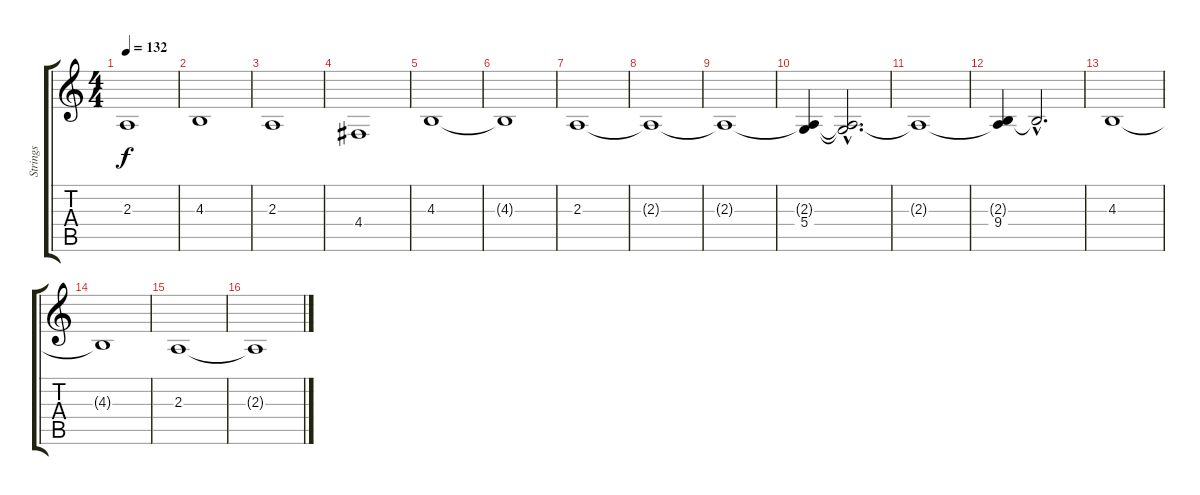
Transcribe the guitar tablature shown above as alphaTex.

\track ("Strings" "Strings") {instrument stringensemble2}
\staff {score tabs}
\tuning (E4 B3 G3 D3 A2 E2) {hide}
\ts (4 4)
\tempo 132
\clef g2
\ks c
2.3.1{dy f} |
4.3.1 |
2.3.1 |
4.4.1 |
4.3.1 |
4.3{t}.1 |
2.3.1 |
2.3{t}.1 |
2.3{t}.1 |
(2.3{t} 5.4).4 (2.3{hac t} 5.4{hac t}).2{d} |
2.3{t}.1 |
(2.3{t} 9.4).4 9.4{hac t}.2{d} |
4.3.1 |
4.3{t}.1 |
2.3.1 |
2.3{t}.1
